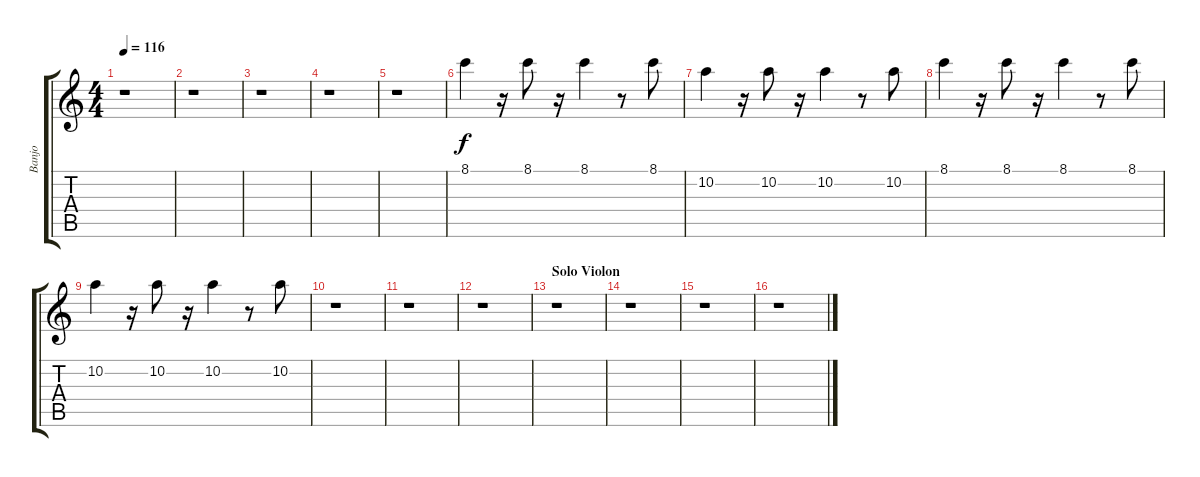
\track ("Banjo" "Banjo") {instrument banjo}
\staff {score tabs}
\tuning (E4 B3 G3 D3 A2 E2) {hide}
\displaytranspose 12
\ts (4 4)
\tempo 116
\clef g2
\ks c
r.1{dy ff} |
r.1 |
r.1 |
r.1 |
r.1 |
8.1.4{dy f} r.16 8.1.8 r.16 8.1.4 r.8 8.1.8 |
10.2.4 r.16 10.2.8 r.16 10.2.4 r.8 10.2.8 |
8.1.4 r.16 8.1.8 r.16 8.1.4 r.8 8.1.8 |
10.2.4 r.16 10.2.8 r.16 10.2.4 r.8 10.2.8 |
r.1 |
r.1 |
r.1 |
\section ("" "Solo Violon")
r.1 |
r.1 |
r.1 |
r.1
